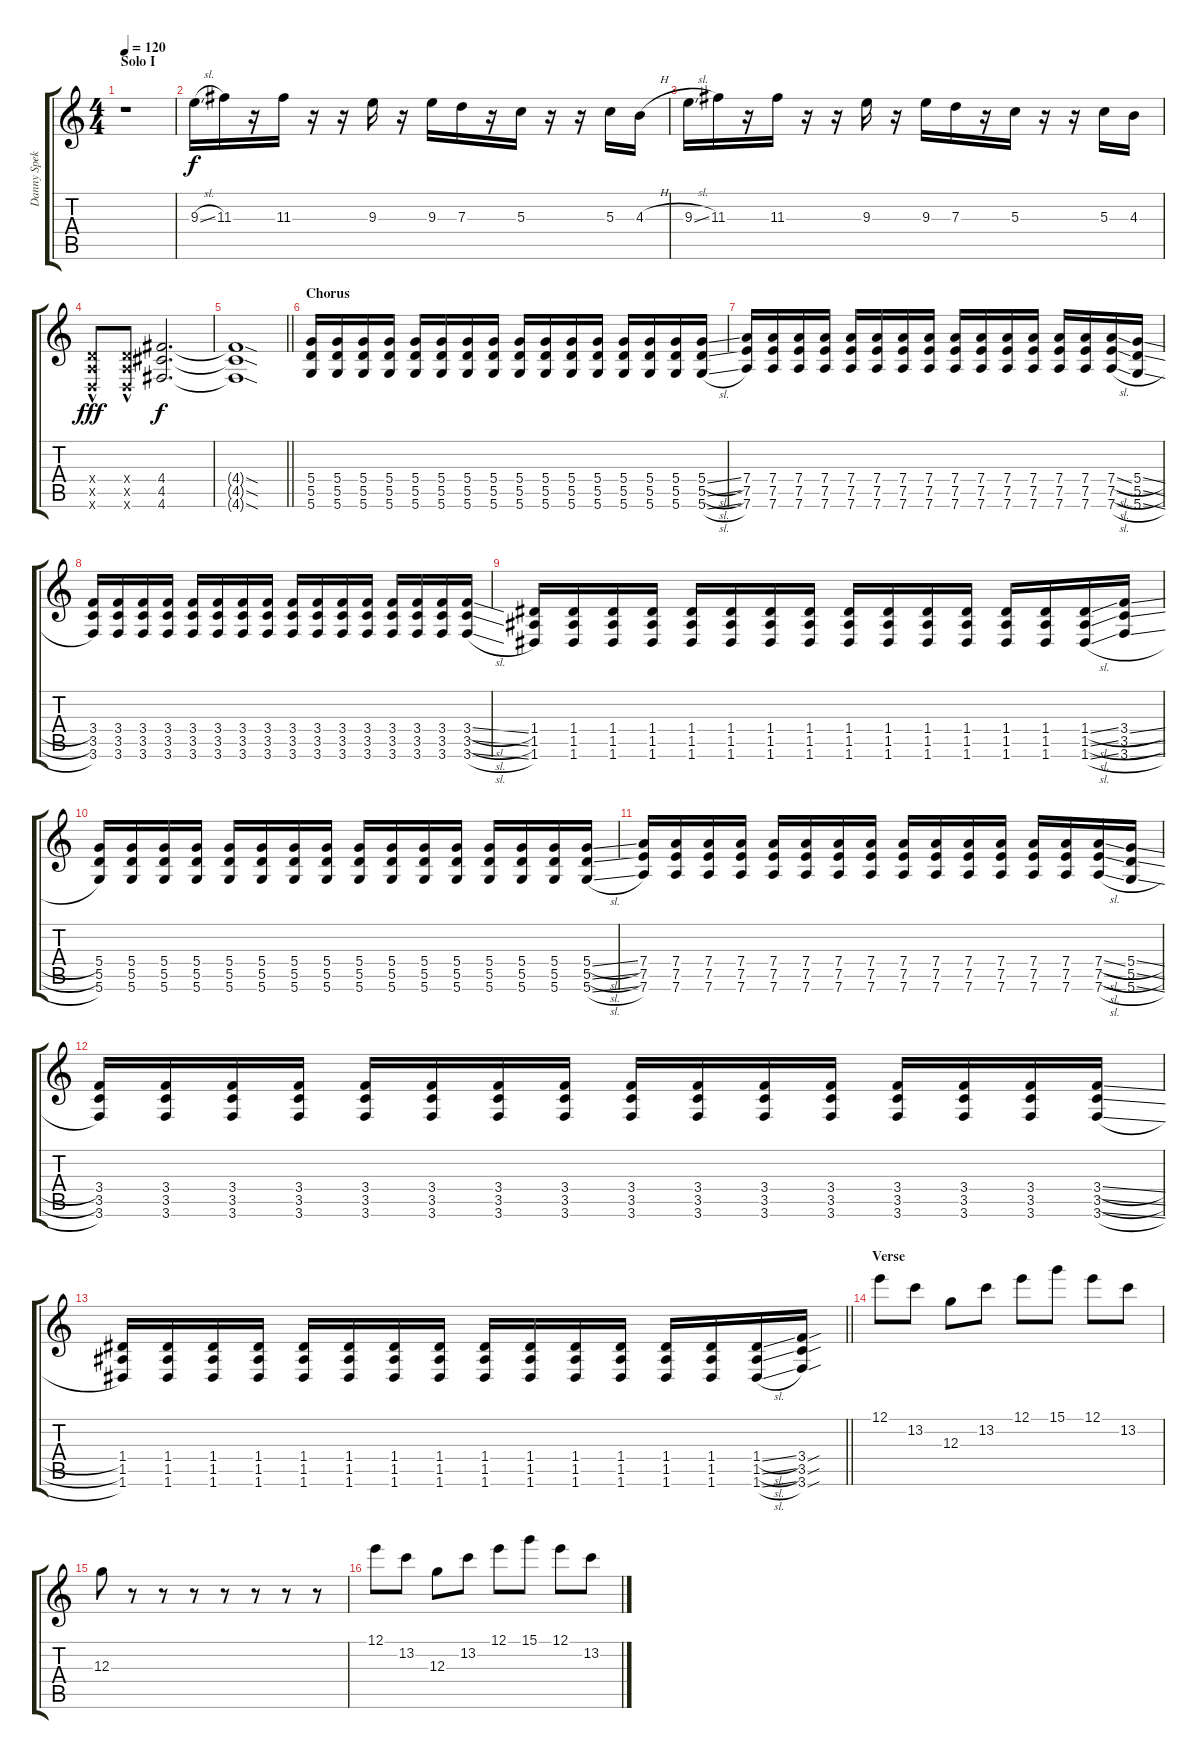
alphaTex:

\track ("Danny Spektor - Guitar" "Danny Spek") {instrument overdrivenguitar}
\staff {score tabs}
\tuning (E4 B3 G3 D3 A2 D2) {hide}
\ts (4 4)
\section ("" "Solo I")
\tempo 120
\clef g2
\ks c
r.1{dy f} |
9.3{sl}.16 11.3.16 r.16 11.3.16 r.16 r.16 9.3.16 r.16 9.3.16 7.3.16 r.16 5.3.16 r.16 r.16 5.3.16 4.3{h}.16 |
9.3{sl}.16 11.3.16 r.16 11.3.16 r.16 r.16 9.3.16 r.16 9.3.16 7.3.16 r.16 5.3.16 r.16 r.16 5.3.16 4.3.16 |
(0.4{hac x} 0.5{hac x} 0.6{hac x}).8{dy fff} (0.4{hac x} 0.5{hac x} 0.6{hac x}).8 (4.4 4.5 4.6).2{d dy f} |
\barLineRight lightlight
(4.4{sod t} 4.5{sod t} 4.6{sod t}).1 |
\section ("" "Chorus")
(5.4 5.5 5.6).16 (5.4 5.5 5.6).16 (5.4 5.5 5.6).16 (5.4 5.5 5.6).16 (5.4 5.5 5.6).16 (5.4 5.5 5.6).16 (5.4 5.5 5.6).16 (5.4 5.5 5.6).16 (5.4 5.5 5.6).16 (5.4 5.5 5.6).16 (5.4 5.5 5.6).16 (5.4 5.5 5.6).16 (5.4 5.5 5.6).16 (5.4 5.5 5.6).16 (5.4 5.5 5.6).16 (5.4{sl} 5.5{sl} 5.6{sl}).16 |
(7.4 7.5 7.6).16 (7.4 7.5 7.6).16 (7.4 7.5 7.6).16 (7.4 7.5 7.6).16 (7.4 7.5 7.6).16 (7.4 7.5 7.6).16 (7.4 7.5 7.6).16 (7.4 7.5 7.6).16 (7.4 7.5 7.6).16 (7.4 7.5 7.6).16 (7.4 7.5 7.6).16 (7.4 7.5 7.6).16 (7.4 7.5 7.6).16 (7.4 7.5 7.6).16 (7.4{sl} 7.5{sl} 7.6{sl}).16 (5.4{sl} 5.5{sl} 5.6{sl}).16 |
(3.4 3.5 3.6).16 (3.4 3.5 3.6).16 (3.4 3.5 3.6).16 (3.4 3.5 3.6).16 (3.4 3.5 3.6).16 (3.4 3.5 3.6).16 (3.4 3.5 3.6).16 (3.4 3.5 3.6).16 (3.4 3.5 3.6).16 (3.4 3.5 3.6).16 (3.4 3.5 3.6).16 (3.4 3.5 3.6).16 (3.4 3.5 3.6).16 (3.4 3.5 3.6).16 (3.4 3.5 3.6).16 (3.4{sl} 3.5{sl} 3.6{sl}).16 |
(1.4 1.5 1.6).16 (1.4 1.5 1.6).16 (1.4 1.5 1.6).16 (1.4 1.5 1.6).16 (1.4 1.5 1.6).16 (1.4 1.5 1.6).16 (1.4 1.5 1.6).16 (1.4 1.5 1.6).16 (1.4 1.5 1.6).16 (1.4 1.5 1.6).16 (1.4 1.5 1.6).16 (1.4 1.5 1.6).16 (1.4 1.5 1.6).16 (1.4 1.5 1.6).16 (1.4{sl} 1.5{sl} 1.6{sl}).16 (3.4{sl} 3.5{sl} 3.6{sl}).16 |
(5.4 5.5 5.6).16 (5.4 5.5 5.6).16 (5.4 5.5 5.6).16 (5.4 5.5 5.6).16 (5.4 5.5 5.6).16 (5.4 5.5 5.6).16 (5.4 5.5 5.6).16 (5.4 5.5 5.6).16 (5.4 5.5 5.6).16 (5.4 5.5 5.6).16 (5.4 5.5 5.6).16 (5.4 5.5 5.6).16 (5.4 5.5 5.6).16 (5.4 5.5 5.6).16 (5.4 5.5 5.6).16 (5.4{sl} 5.5{sl} 5.6{sl}).16 |
(7.4 7.5 7.6).16 (7.4 7.5 7.6).16 (7.4 7.5 7.6).16 (7.4 7.5 7.6).16 (7.4 7.5 7.6).16 (7.4 7.5 7.6).16 (7.4 7.5 7.6).16 (7.4 7.5 7.6).16 (7.4 7.5 7.6).16 (7.4 7.5 7.6).16 (7.4 7.5 7.6).16 (7.4 7.5 7.6).16 (7.4 7.5 7.6).16 (7.4 7.5 7.6).16 (7.4{sl} 7.5{sl} 7.6{sl}).16 (5.4{sl} 5.5{sl} 5.6{sl}).16 |
(3.4 3.5 3.6).16 (3.4 3.5 3.6).16 (3.4 3.5 3.6).16 (3.4 3.5 3.6).16 (3.4 3.5 3.6).16 (3.4 3.5 3.6).16 (3.4 3.5 3.6).16 (3.4 3.5 3.6).16 (3.4 3.5 3.6).16 (3.4 3.5 3.6).16 (3.4 3.5 3.6).16 (3.4 3.5 3.6).16 (3.4 3.5 3.6).16 (3.4 3.5 3.6).16 (3.4 3.5 3.6).16 (3.4{sl} 3.5{sl} 3.6{sl}).16 |
\barLineRight lightlight
(1.4 1.5 1.6).16 (1.4 1.5 1.6).16 (1.4 1.5 1.6).16 (1.4 1.5 1.6).16 (1.4 1.5 1.6).16 (1.4 1.5 1.6).16 (1.4 1.5 1.6).16 (1.4 1.5 1.6).16 (1.4 1.5 1.6).16 (1.4 1.5 1.6).16 (1.4 1.5 1.6).16 (1.4 1.5 1.6).16 (1.4 1.5 1.6).16 (1.4 1.5 1.6).16 (1.4{sl} 1.5{sl} 1.6{sl}).16 (3.4{sou} 3.5{sou} 3.6{sou}).16 |
\section ("" "Verse")
12.1.8 13.2.8 12.3.8 13.2.8 12.1.8 15.1.8 12.1.8 13.2.8 |
12.3.8 r.8 r.8 r.8 r.8 r.8 r.8 r.8 |
12.1.8 13.2.8 12.3.8 13.2.8 12.1.8 15.1.8 12.1.8 13.2.8
